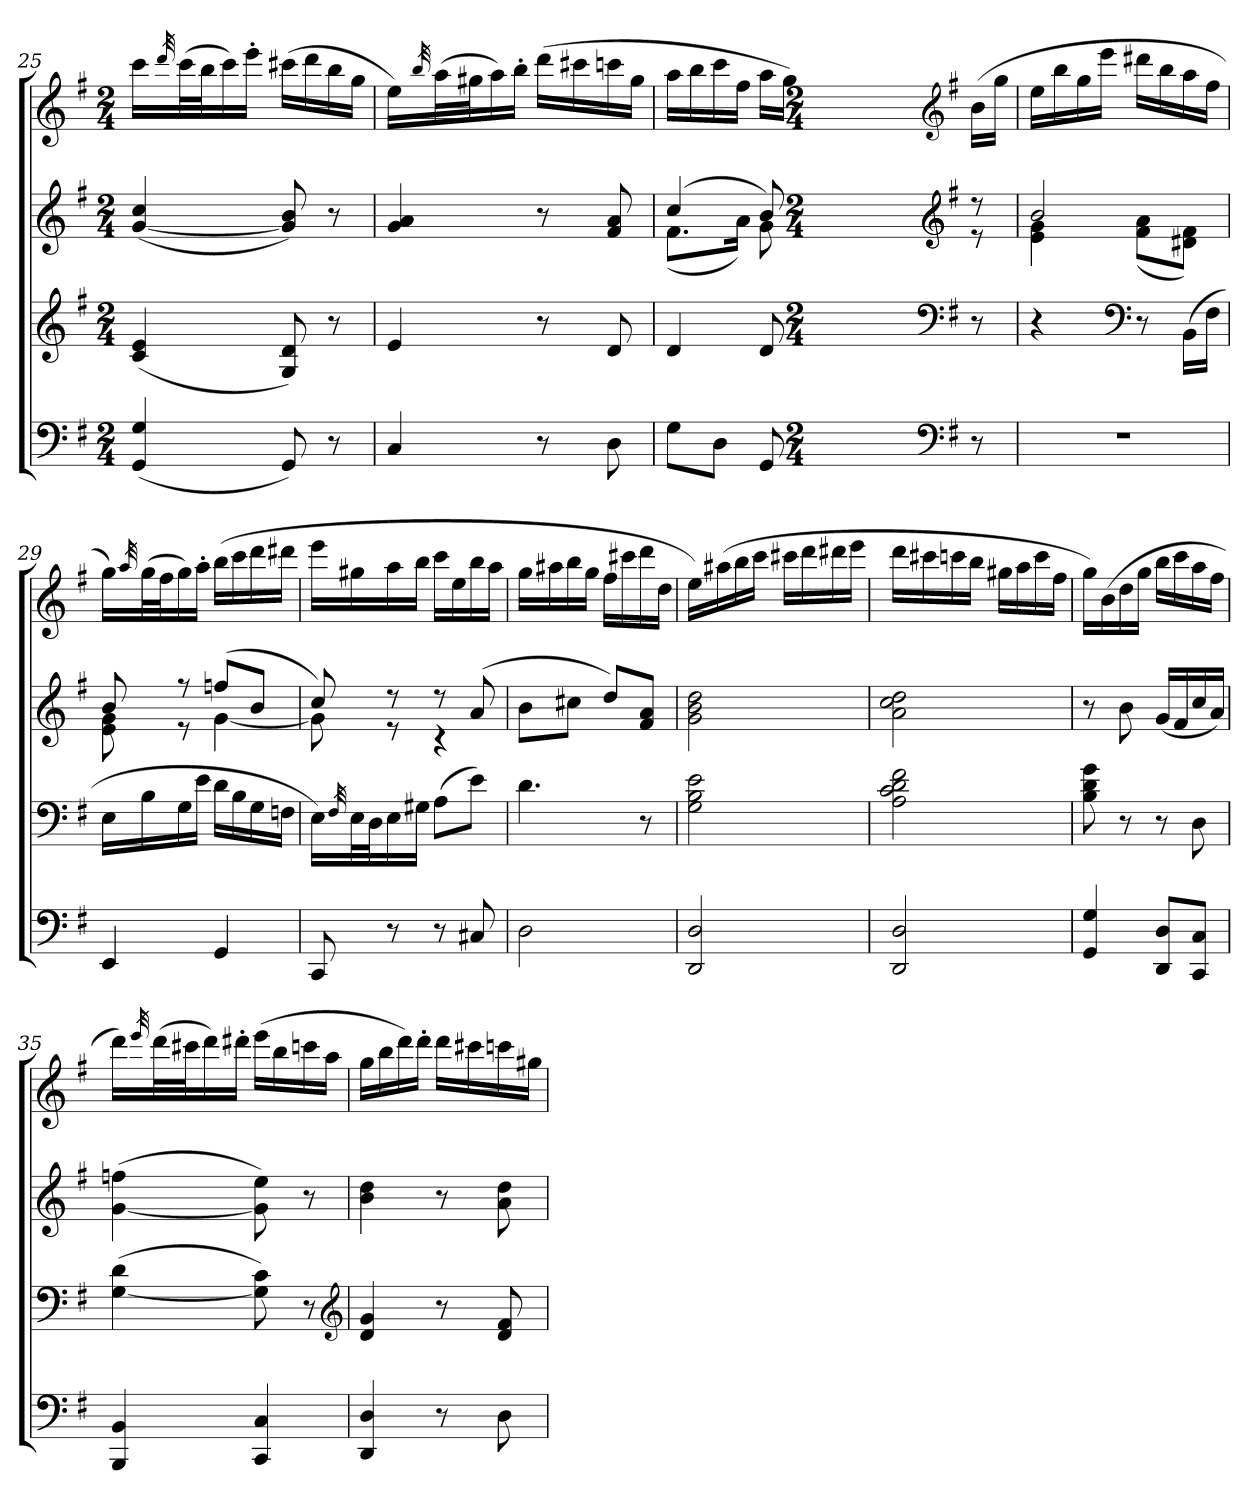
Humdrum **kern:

**kern	**kern	**kern	**kern
*part4	*part3	*part2	*part1
*staff4	*staff3	*staff2	*staff1
*clefF4	*clefG2	*clefG2	*clefG2
*k[f#]	*k[f#]	*k[f#]	*k[f#]
*M2/4	*M2/4	*M2/4	*M2/4
=25	=25	=25	=25
(4GG 4G	(4c 4e	([4g 4cc	16cccLL
.	.	.	32qddd
.	.	.	(32cccL
.	.	.	32bbJ
.	.	.	16ccc)
.	.	.	16eee'JJ
8GG)	8G 8d)	8g] 8b)	(16ccc#XLL
.	.	.	16ddd
8r	8r	8r	16bb
.	.	.	16ggJJ
=26	=26	=26	=26
4C	4e	4g 4a	16eeLL)
.	.	.	32qbb
.	.	.	(32aaL
.	.	.	32gg#XJ
.	.	.	16aa)
.	.	.	16bb'JJ
8r	8r	8r	(16dddLL
.	.	.	16ccc#X
8D	8d	8f# 8a	16cccn
.	.	.	16gg#JJ
=27	=27	=27	=27
*	*	*^	*
8GL	4d	(4cc	(8.f#L	16aaLL
.	.	.	.	16bb
8DJ	.	.	.	16ccc
.	.	.	16aJk)	16ff#JJ
8GG	8d	8b)	8g	16aaLL
.	.	.	.	16ggJJ)
*clefF4	*clefF4	*clefG2	*	*clefG2
*k[f#]	*k[f#]	*k[f#]	*	*k[f#]
*M2/4	*M2/4	*M2/4	*	*M2/4
8r	8r	8r	8r	(16bLL
.	.	.	.	16ggJJ
=28	=28	=28	=28	=28
2r	4r	2b	4e 4g	16eeLL
.	.	.	.	16bb
.	.	.	.	16gg
.	.	.	.	16eeeJJ
*	*clefF4	*	*	*
.	8r	.	(8f# 8aL	16ddd#XLL
.	.	.	.	16bb
.	(16BBLL	.	8d#X 8f#J)	16aa
.	16F#JJ	.	.	16ff#JJ
=29	=29	=29	=29	=29
4EE	16ELL	8b	8e 8g	16ggLL)
.	.	.	.	32qaa
.	16B	.	.	(32ggL
.	.	.	.	32ff#J
.	16G	8r	8r	16gg)
.	16eJJ	.	.	16aa'JJ
4GG	16dLL	(8ffnL	[4g	(16bbLL
.	16B	.	.	16ccc
.	16G	8bJ	.	16ddd
.	16FnJJ	.	.	16ddd#XJJ
=30	=30	=30	=30	=30
8CC	16ELL)	8cc)	8g]	16eeeLL
.	32qF#	.	.	.
.	32EL	.	.	16gg#X
.	32DJ	.	.	.
8r	16E	8r	8r	16aa
.	16G#XJJ	.	.	16bbJJ
8r	(8AL	8r	4r	16cccLL
.	.	.	.	16ee
8C#X	8eJ)	(8a	.	16bb
.	.	.	.	16aaJJ
*	*	*v	*v	*
=31	=31	=31	=31
2D	4.d	8bL	16ggLL
.	.	.	16aa#X
.	.	8cc#XJ	16bb
.	.	.	16ggJJ
.	.	8ddL)	16ff#LL
.	.	.	16ccc#X
.	8r	8f# 8aJ	16ddd
.	.	.	16ddJJ
=32	=32	=32	=32
2DD 2D	2G 2B 2e	2g 2b 2dd	16eeLL)
.	.	.	(16aa#X
.	.	.	16bb
.	.	.	16cccJJ
.	.	.	16ccc#XLL
.	.	.	16ddd
.	.	.	16ddd#X
.	.	.	16eeeJJ
=33	=33	=33	=33
2DD 2D	2A 2c 2d 2f#	2a 2cc 2dd	16dddLL
.	.	.	16ccc#X
.	.	.	16cccn
.	.	.	16bbJJ
.	.	.	16gg#XLL
.	.	.	16aa
.	.	.	16ccc
.	.	.	16ff#JJ
=34	=34	=34	=34
4GG 4G	8B 8d 8g	8r	16ggLL)
.	.	.	(16b
.	8r	8b	16dd
.	.	.	16ggJJ
8DD 8DL	8r	(16gLL	16bbLL
.	.	16f#	16ccc
8CC 8CJ	8D	16cc	16aa
.	.	16aJJ)	16ff#JJ
=35	=35	=35	=35
4BBB 4BB	([4G 4d	([4g 4ffn	16dddLL)
.	.	.	32qeee
.	.	.	(32dddL
.	.	.	32ccc#XJ
.	.	.	16ddd)
.	.	.	16ddd#X'JJ
4CC 4C	8G] 8c)	8g] 8ee)	(16eeeLL
.	.	.	16bb
.	8r	8r	16cccn
.	.	.	16aaJJ
*	*clefG2	*	*
=36	=36	=36	=36
4DD 4D	4d 4g	4b 4dd	16ggLL
.	.	.	16bb
.	.	.	16ddd)
.	.	.	16ddd'JJ
8r	8r	8r	16dddLL
.	.	.	16ccc#X
8D	8d 8f#	8a 8dd	16cccn
.	.	.	16gg#XJJ
=	=	=	=
*-	*-	*-	*-
